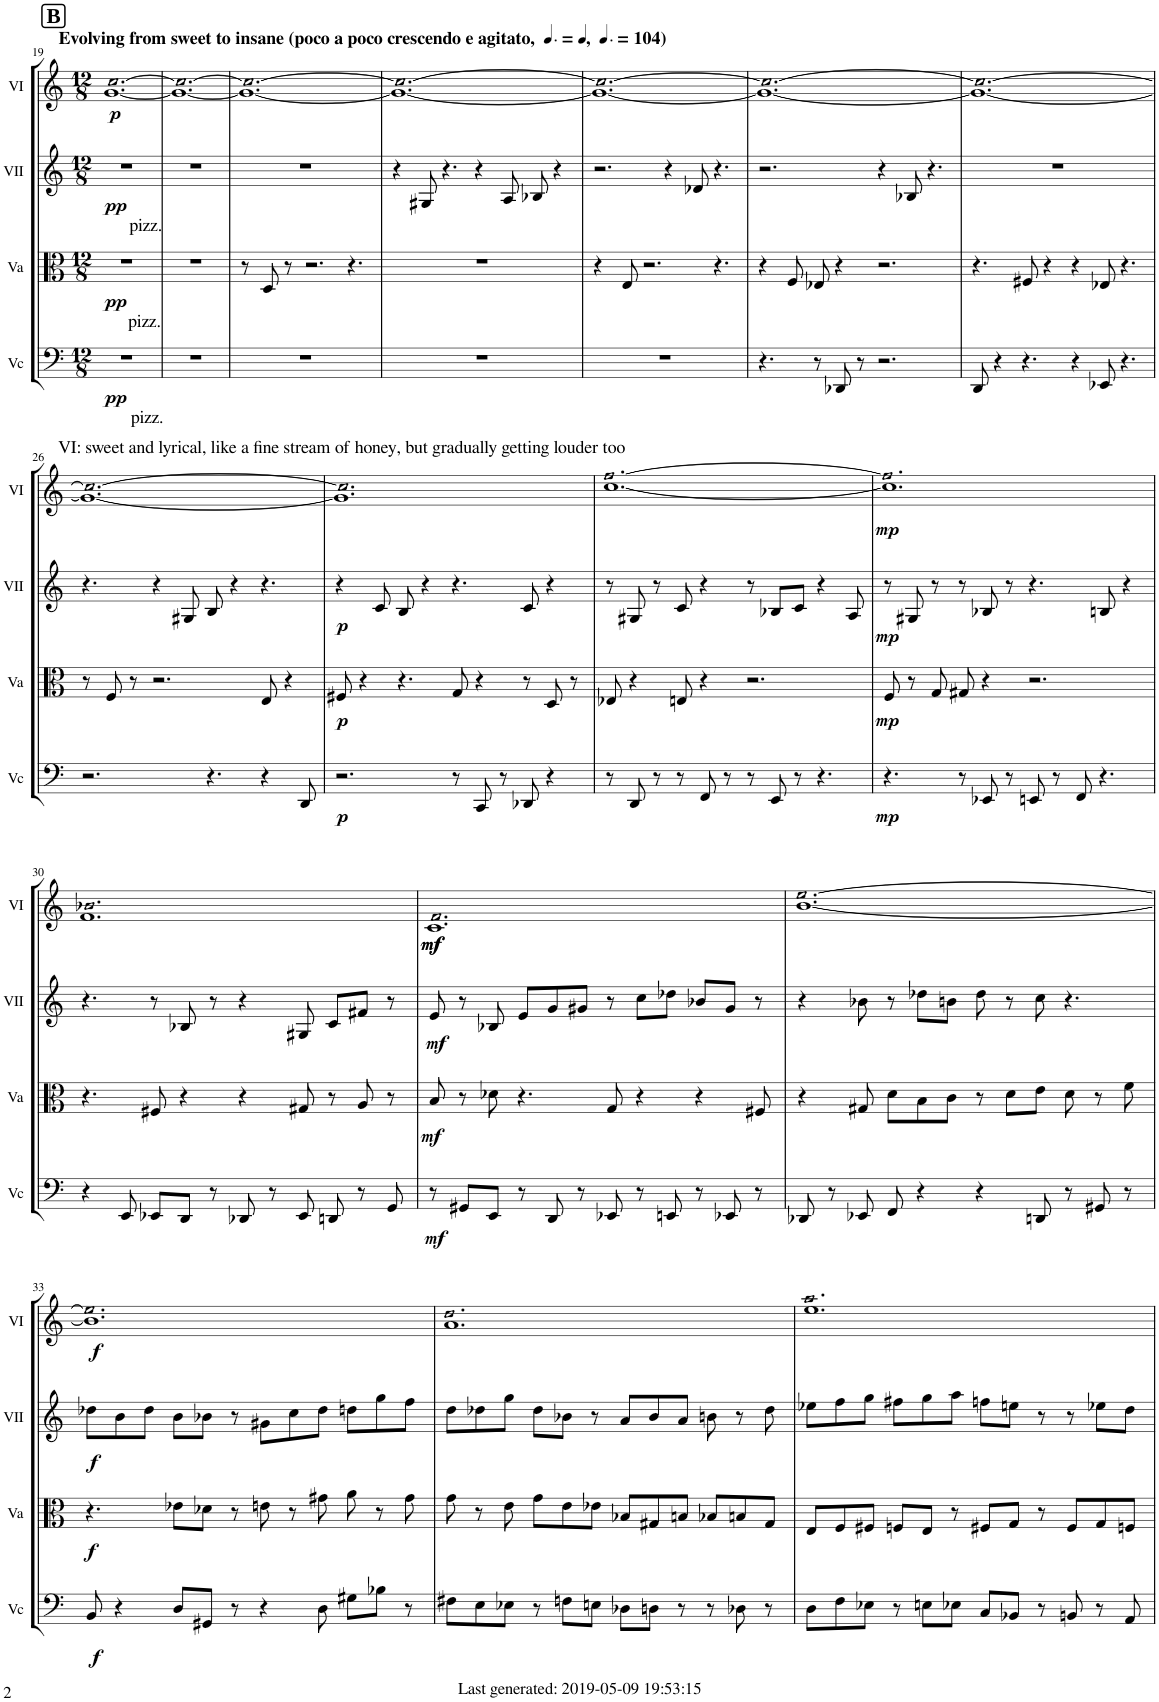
**kern	**dynam	**kern	**dynam	**kern	**dynam	**kern	**dynam
*part4	*part4	*part3	*part3	*part2	*part2	*part1	*part1
*staff4	*staff4	*staff3	*staff3	*staff2	*staff2	*staff1	*staff1
*I"Vc	*	*I"Va	*	*I"VII	*	*I"VI	*
*I'Vc	*	*I'Va	*	*I'VII	*	*I'VI	*
!!LO:PB:g=z
*clefF4	*	*clefC3	*	*clefG2	*	*clefG2	*
*k[]	*	*k[]	*	*k[]	*	*k[]	*
*M12/8	*	*M12/8	*	*M12/8	*	*M12/8	*
!!LO:REH:place=s1:a:B:cj:fs=14.284:t=B
=19	=19	=19	=19	=19	=19	=19	=19
!	!	!	!	!	!	!LO:TX:a:B:t=Evolving from sweet to insane (poco a poco crescendo e agitato,	!
!	!	!	!	!	!	!LO:TX:a:t=[quarter]	!
!	!	!	!	!	!	!LO:TX:a:t== 104)	!
!	!	!	!	!LO:TX:b:t=pizz.	!	!	!
!	!	!LO:TX:b:t=pizz.	!	!	!	!	!
!LO:TX:b:t=pizz.	!	!	!	!	!	!	!
!	!LO:DY:b	!	!LO:DY:b	!	!LO:DY:b	!LO:N:n=2:head=open	!LO:DY:b
1.r	pp	1.r	pp	1.r	pp	[1.g [1.cc	p
=20	=20	=20	=20	=20	=20	=20	=20
!	!	!	!	!	!	!LO:N:n=2:head=open	!
1.r	.	1.r	.	1.r	.	1.g_ 1.cc_	.
=21	=21	=21	=21	=21	=21	=21	=21
!	!	!	!	!	!	!LO:N:n=2:head=open	!
1.r	.	8r	.	1.r	.	1.g_ 1.cc_	.
.	.	8D/	.	.	.	.	.
.	.	8r	.	.	.	.	.
.	.	2.r	.	.	.	.	.
.	.	4.r	.	.	.	.	.
=22	=22	=22	=22	=22	=22	=22	=22
!	!	!	!	!	!	!LO:N:n=2:head=open	!
1.r	.	1.r	.	4r	.	1.g_ 1.cc_	.
.	.	.	.	8G#X/	.	.	.
.	.	.	.	4.r	.	.	.
.	.	.	.	4r	.	.	.
.	.	.	.	8A/	.	.	.
.	.	.	.	8B-X/	.	.	.
.	.	.	.	4r	.	.	.
=23	=23	=23	=23	=23	=23	=23	=23
!	!	!	!	!	!	!LO:N:n=2:head=open	!
1.r	.	4r	.	2.r	.	1.g_ 1.cc_	.
.	.	8E/	.	.	.	.	.
.	.	2.r	.	.	.	.	.
.	.	.	.	4r	.	.	.
.	.	.	.	8d-X/	.	.	.
.	.	4.r	.	4.r	.	.	.
=24	=24	=24	=24	=24	=24	=24	=24
!	!	!	!	!	!	!LO:N:n=2:head=open	!
4.r	.	4r	.	2.r	.	1.g_ 1.cc_	.
.	.	8F/	.	.	.	.	.
8r	.	8E-X/	.	.	.	.	.
8DD-X/	.	4r	.	.	.	.	.
8r	.	.	.	.	.	.	.
2.r	.	2.r	.	4r	.	.	.
.	.	.	.	8B-X/	.	.	.
.	.	.	.	4.r	.	.	.
=25	=25	=25	=25	=25	=25	=25	=25
!	!	!	!	!	!	!LO:N:n=2:head=open	!
8DD/	.	4.r	.	1.r	.	1.g_ 1.cc_	.
4r	.	.	.	.	.	.	.
4.r	.	8F#X/	.	.	.	.	.
.	.	4r	.	.	.	.	.
4r	.	4r	.	.	.	.	.
8EE-X/	.	8E-X/	.	.	.	.	.
4.r	.	4.r	.	.	.	.	.
!!LO:LB:g=z
=26	=26	=26	=26	=26	=26	=26	=26
!	!	!	!	!	!	!LO:N:n=2:head=open	!
2.r	.	8r	.	4.r	.	1.g_ 1.cc_	.
.	.	8F/	.	.	.	.	.
.	.	8r	.	.	.	.	.
.	.	2.r	.	4r	.	.	.
.	.	.	.	8G#X/	.	.	.
4.r	.	.	.	8B/	.	.	.
.	.	.	.	4r	.	.	.
4r	.	8E/	.	4.r	.	.	.
.	.	4r	.	.	.	.	.
8DD/	.	.	.	.	.	.	.
=27	=27	=27	=27	=27	=27	=27	=27
!	!LO:DY:b	!	!LO:DY:b	!	!LO:DY:b	!LO:N:n=2:head=open	!
2.r	p	8F#X/	p	4r	p	1.g] 1.cc]	.
.	.	4r	.	.	.	.	.
.	.	.	.	8c/	.	.	.
.	.	4.r	.	8B/	.	.	.
.	.	.	.	4r	.	.	.
8r	.	8G/	.	4.r	.	.	.
8CC/	.	4r	.	.	.	.	.
8r	.	.	.	.	.	.	.
8DD-X/	.	8r	.	8c/	.	.	.
4r	.	8D/	.	4r	.	.	.
.	.	8r	.	.	.	.	.
=28	=28	=28	=28	=28	=28	=28	=28
!	!	!	!	!	!	!LO:TX:a:t=VI&colon; sweet and lyrical, like a fine stream of honey, but gradually getting louder too	!
!	!	!	!	!	!	!LO:N:n=2:head=open	!
8r	.	8E-X/	.	8r	.	[1.cc [1.ff	.
8DD/	.	4r	.	8G#X/	.	.	.
8r	.	.	.	8r	.	.	.
8r	.	8En/	.	8c/	.	.	.
8FF/	.	4r	.	4r	.	.	.
8r	.	.	.	.	.	.	.
8r	.	2.r	.	8r	.	.	.
8EE/	.	.	.	8B-X/L	.	.	.
8r	.	.	.	8c/J	.	.	.
4.r	.	.	.	4r	.	.	.
.	.	.	.	8A/	.	.	.
=29	=29	=29	=29	=29	=29	=29	=29
!	!LO:DY:b	!	!LO:DY:b	!	!LO:DY:b	!LO:N:n=2:head=open	!LO:DY:b
4.r	mp	8F/	mp	8r	mp	1.cc] 1.ff]	mp
.	.	8r	.	8G#X/	.	.	.
.	.	8G/	.	8r	.	.	.
8r	.	8G#X/	.	8r	.	.	.
8EE-X/	.	4r	.	8B-X/	.	.	.
8r	.	.	.	8r	.	.	.
8EEn/	.	2.r	.	4.r	.	.	.
8r	.	.	.	.	.	.	.
8FF/	.	.	.	.	.	.	.
4.r	.	.	.	8Bn/	.	.	.
.	.	.	.	4r	.	.	.
!!LO:LB:g=z
=30	=30	=30	=30	=30	=30	=30	=30
!	!	!	!	!	!	!LO:N:n=2:head=open	!
4r	.	4.r	.	4.r	.	1.f 1.b-X	.
8EE/	.	.	.	.	.	.	.
8EE-X/L	.	8F#X/	.	8r	.	.	.
8DD/J	.	4r	.	8B-X/	.	.	.
8r	.	.	.	8r	.	.	.
8DD-X/	.	4r	.	4r	.	.	.
8r	.	.	.	.	.	.	.
8EE-/	.	8G#X/	.	8G#X/	.	.	.
8DDn/	.	8r	.	8c/L	.	.	.
8r	.	8A/	.	8f#X/J	.	.	.
8GG/	.	8r	.	8r	.	.	.
=31	=31	=31	=31	=31	=31	=31	=31
!	!LO:DY:b	!	!LO:DY:b	!	!LO:DY:b	!LO:N:n=2:head=open	!LO:DY:b
!	!	!	!	!	!	!	!LO:DY:n=1:b
8r	mf	8B/	mf	8e/	mf	1.c 1.f	mf mf
8GG#X/L	.	8r	.	8r	.	.	.
8EE/J	.	8d-X\	.	8B-X/	.	.	.
8r	.	4.r	.	8e/L	.	.	.
8DD/	.	.	.	8g/	.	.	.
8r	.	.	.	8g#X/J	.	.	.
8EE-X/	.	8G/	.	8r	.	.	.
8r	.	4r	.	8cc\L	.	.	.
8EEn/	.	.	.	8dd-X\J	.	.	.
8r	.	4r	.	8b-X/L	.	.	.
8EE-X/	.	.	.	8g#/J	.	.	.
8r	.	8F#X/	.	8r	.	.	.
=32	=32	=32	=32	=32	=32	=32	=32
!	!	!	!	!	!	!LO:N:n=2:head=open	!
8DD-X/	.	4r	.	4r	.	[1.b [1.ee	.
8r	.	.	.	.	.	.	.
8EE-X/	.	8G#X/	.	8b-X\	.	.	.
8FF/	.	8d\L	.	8r	.	.	.
4r	.	8B\	.	8dd-X\L	.	.	.
.	.	8c\J	.	8bn\J	.	.	.
4r	.	8r	.	8dd-\	.	.	.
.	.	8d\L	.	8r	.	.	.
8DDn/	.	8e\J	.	8cc\	.	.	.
8r	.	8d\	.	4.r	.	.	.
8GG#X/	.	8r	.	.	.	.	.
8r	.	8f\	.	.	.	.	.
!!LO:LB:g=z
=33	=33	=33	=33	=33	=33	=33	=33
!	!LO:DY:b	!	!LO:DY:b	!	!LO:DY:b	!LO:N:n=2:head=open	!LO:DY:b
8BB/	f	4.r	f	8dd-X\L	f	1.b] 1.ee]	f
4r	.	.	.	8b\	.	.	.
.	.	.	.	8dd-\J	.	.	.
8D/L	.	8e-X\L	.	8b\L	.	.	.
8GG#X/J	.	8d-X\J	.	8b-X\J	.	.	.
8r	.	8r	.	8r	.	.	.
4r	.	8en\	.	8g#X\L	.	.	.
.	.	8r	.	8cc\	.	.	.
8D\	.	8g#X\	.	8dd-\J	.	.	.
8G#X\L	.	8a\	.	8ddn\L	.	.	.
8B-X\J	.	8r	.	8gg\	.	.	.
8r	.	8g#\	.	8ff\J	.	.	.
=34	=34	=34	=34	=34	=34	=34	=34
!	!	!	!	!	!	!LO:N:n=2:head=open	!
8F#X\L	.	8g\	.	8dd\L	.	1.a 1.dd	.
8E\	.	8r	.	8dd-X\	.	.	.
8E-X\J	.	8e\	.	8gg\J	.	.	.
8r	.	8g\L	.	8dd-\L	.	.	.
8Fn\L	.	8e\	.	8b-X\J	.	.	.
8En\J	.	8e-X\J	.	8r	.	.	.
8D-X\L	.	8B-X/L	.	8a/L	.	.	.
8Dn\J	.	8G#X/	.	8b-/	.	.	.
8r	.	8Bn/J	.	8a/J	.	.	.
8r	.	8B-X/L	.	8bn\	.	.	.
8D-X\	.	8Bn/	.	8r	.	.	.
8r	.	8G#/J	.	8dd-\	.	.	.
=35	=35	=35	=35	=35	=35	=35	=35
!	!	!	!	!	!	!LO:N:n=2:head=open	!
8D\L	.	8E/L	.	8ee-X\L	.	1.ee 1.aa	.
8F\	.	8F/	.	8ff\	.	.	.
8E-X\J	.	8F#X/J	.	8gg\J	.	.	.
8r	.	8Fn/L	.	8ff#X\L	.	.	.
8En\L	.	8E/J	.	8gg\	.	.	.
8E-X\J	.	8r	.	8aa\J	.	.	.
8C/L	.	8F#X/L	.	8ffn\L	.	.	.
8BB-X/J	.	8G/J	.	8een\J	.	.	.
8r	.	8r	.	8r	.	.	.
8BBn/	.	8F#/L	.	8r	.	.	.
8r	.	8G/	.	8ee-X\L	.	.	.
8AA/	.	8Fn/J	.	8dd\J	.	.	.
=	=	=	=	=	=	=	=
*-	*-	*-	*-	*-	*-	*-	*-
